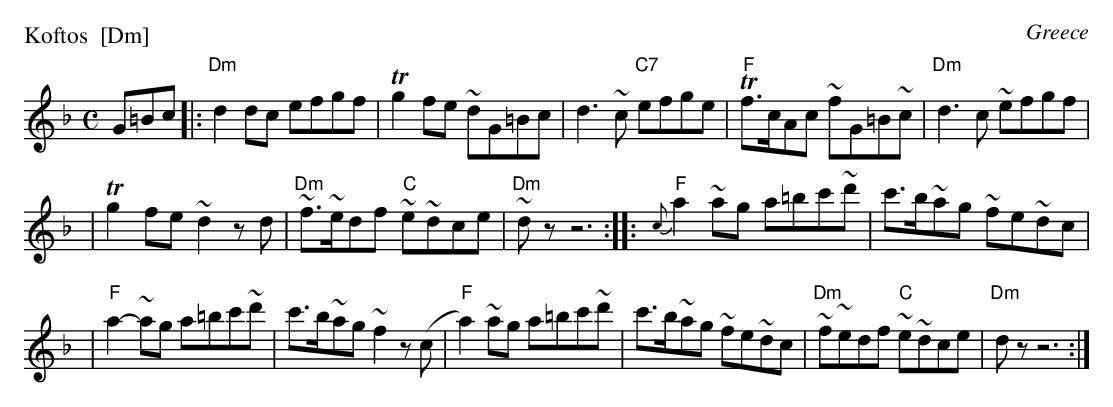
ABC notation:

X:1
P: Koftos  [Dm]
O: Greece
M: C
L: 1/8
K: Dm
G=Bc \
|: "Dm"d2dc efgf \
| Tg2fe ~dG=Bc \
| d3~c "C7"efge \
| "F"Tf>cAc ~fG=B~c \
| "Dm"d3c ~efgf |
| Tg2fe ~d2zd \
| "Dm"~f>~edf "C"~e~dce \
| "Dm"~dz z6 \
:: "F"{c}a2~ag a=bc'~d' \
| c'>b~ag ~fe~dc |
| "F"a2-~ag a=bc'~d' \
| c'>b~ag ~f2z(c \
| "F"a2)~ag a=bc'~d' \
| c'>b~ag ~fe~dc \
| "Dm"~f~edf "C"~e~dce \
| "Dm"dz z6 :|
